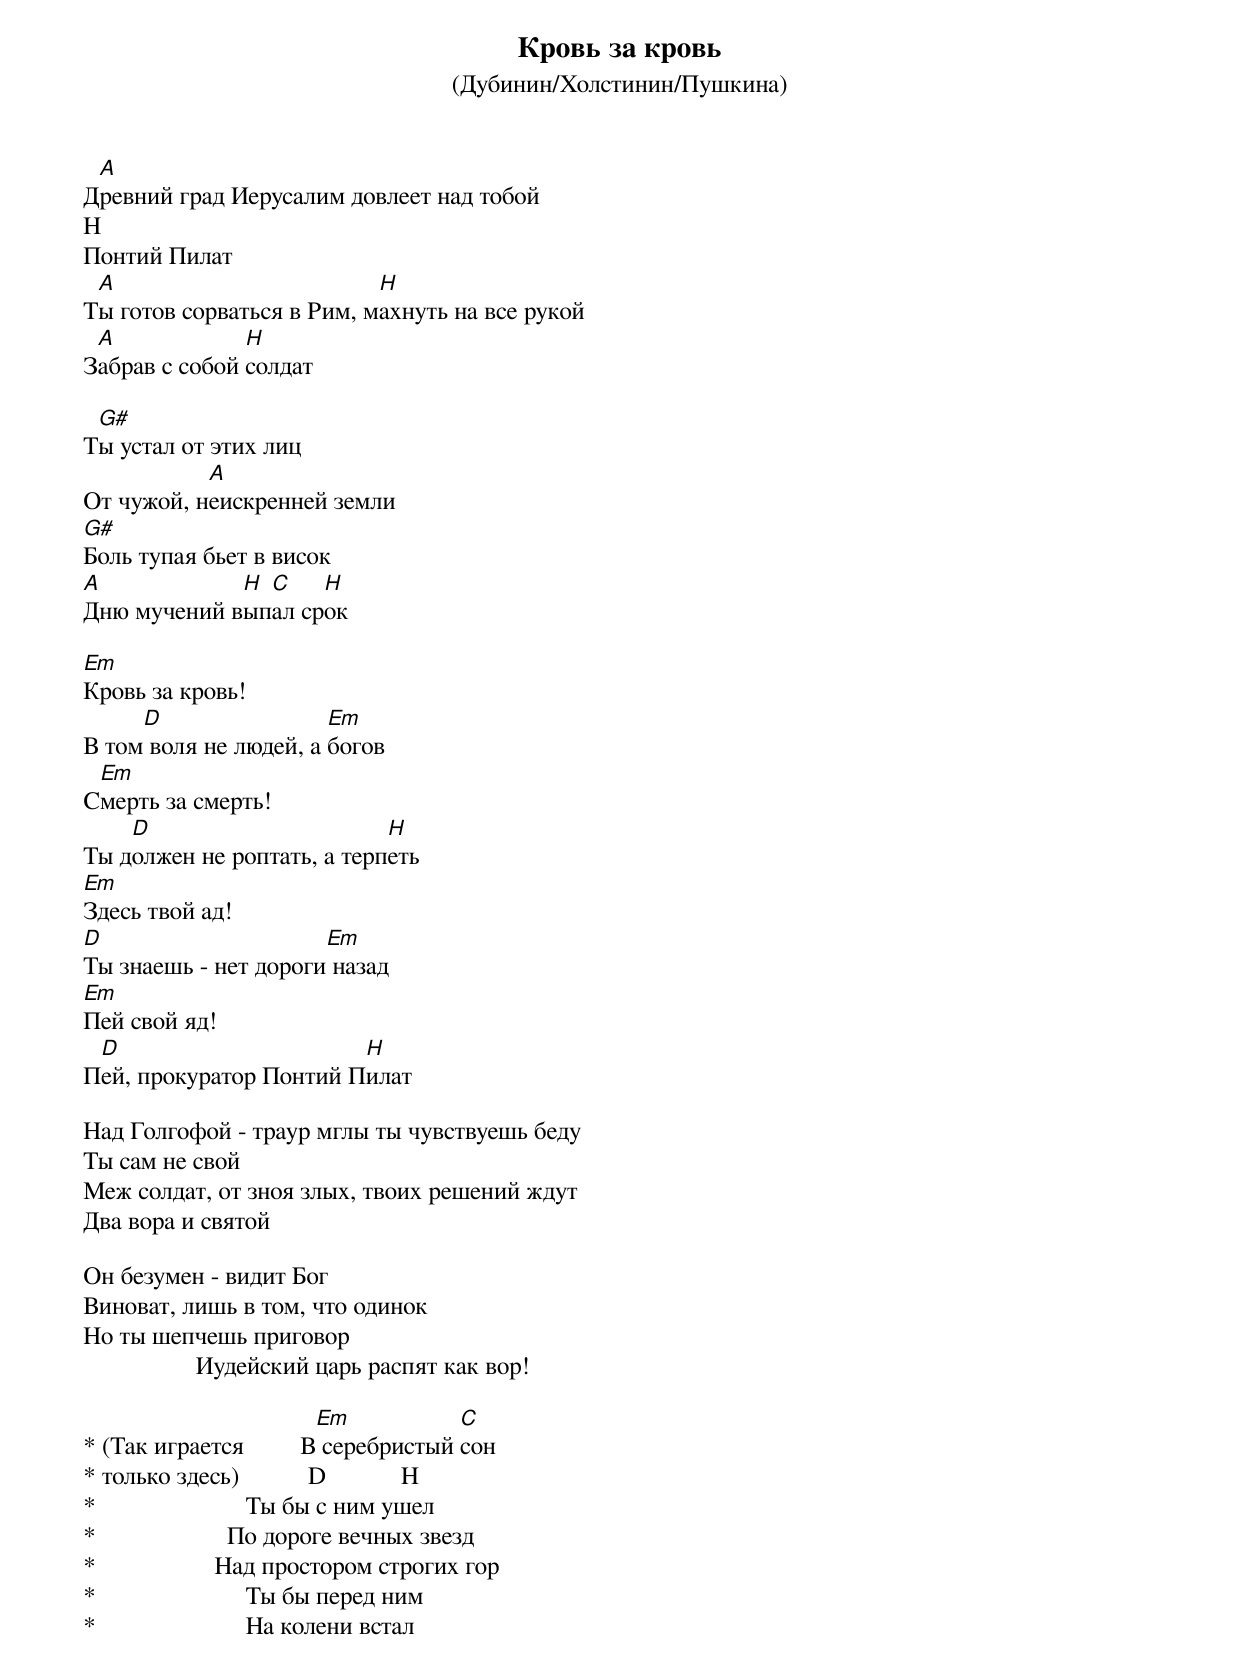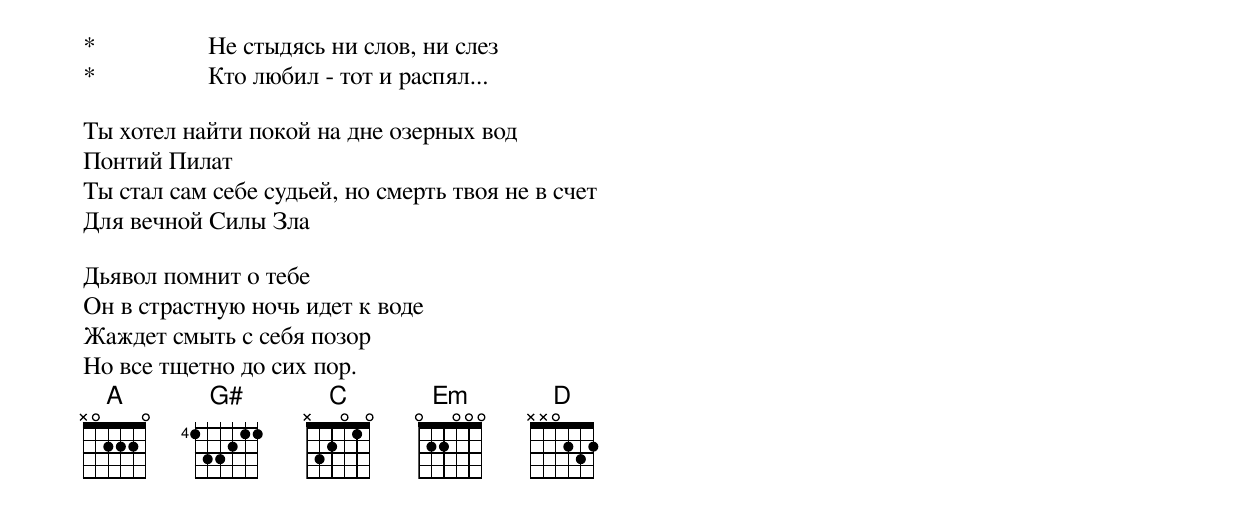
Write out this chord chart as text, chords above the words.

Кровь за кровь
(Дубинин/Холстинин/Пушкина)

 A
Древний град Иерусалим довлеет над тобой
H
Понтий Пилат
 A                         H
Ты готов сорваться в Рим, махнуть на все рукой
 A             H
Забрав с собой солдат

 G#
Ты устал от этих лиц
           A
От чужой, неискренней земли
G#
Боль тупая бьет в висок
A            H C    H
Дню мучений выпал срок

Em
Кровь за кровь!
     D                 Em
В том воля не людей, а богов
 Em
Смерть за смерть!
    D                       H
Ты должен не роптать, а терпеть
Em
Здесь твой ад!
D                     Em
Ты знаешь - нет дороги назад
Em
Пей свой яд!
 D                      H
Пей, прокуратор Понтий Пилат

Hад Голгофой - траур мглы ты чувствуешь беду
Ты сам не свой
Меж солдат, от зноя злых, твоих решений ждут
Два вора и святой

Он безумен - видит Бог
Виноват, лишь в том, что одинок
Hо ты шепчешь приговор
                  Иудейский царь распят как вор!

                         Em           C
* (Так игpается         В серебристый сон
* только здесь)           D            H
*                        Ты бы с ним ушел
*                     По дороге вечных звезд
*                   Hад простором строгих гор
*                        Ты бы перед ним
*                        На колени встал
*                  Hе стыдясь ни слов, ни слез
*                  Кто любил - тот и распял...

Ты хотел найти покой на дне озерных вод
Понтий Пилат
Ты стал сам себе судьей, но смерть твоя не в счет
Для вечной Силы Зла

Дьявол помнит о тебе
Он в страстную ночь идет к воде
Жаждет смыть с себя позор
Hо все тщетно до сих пор.
